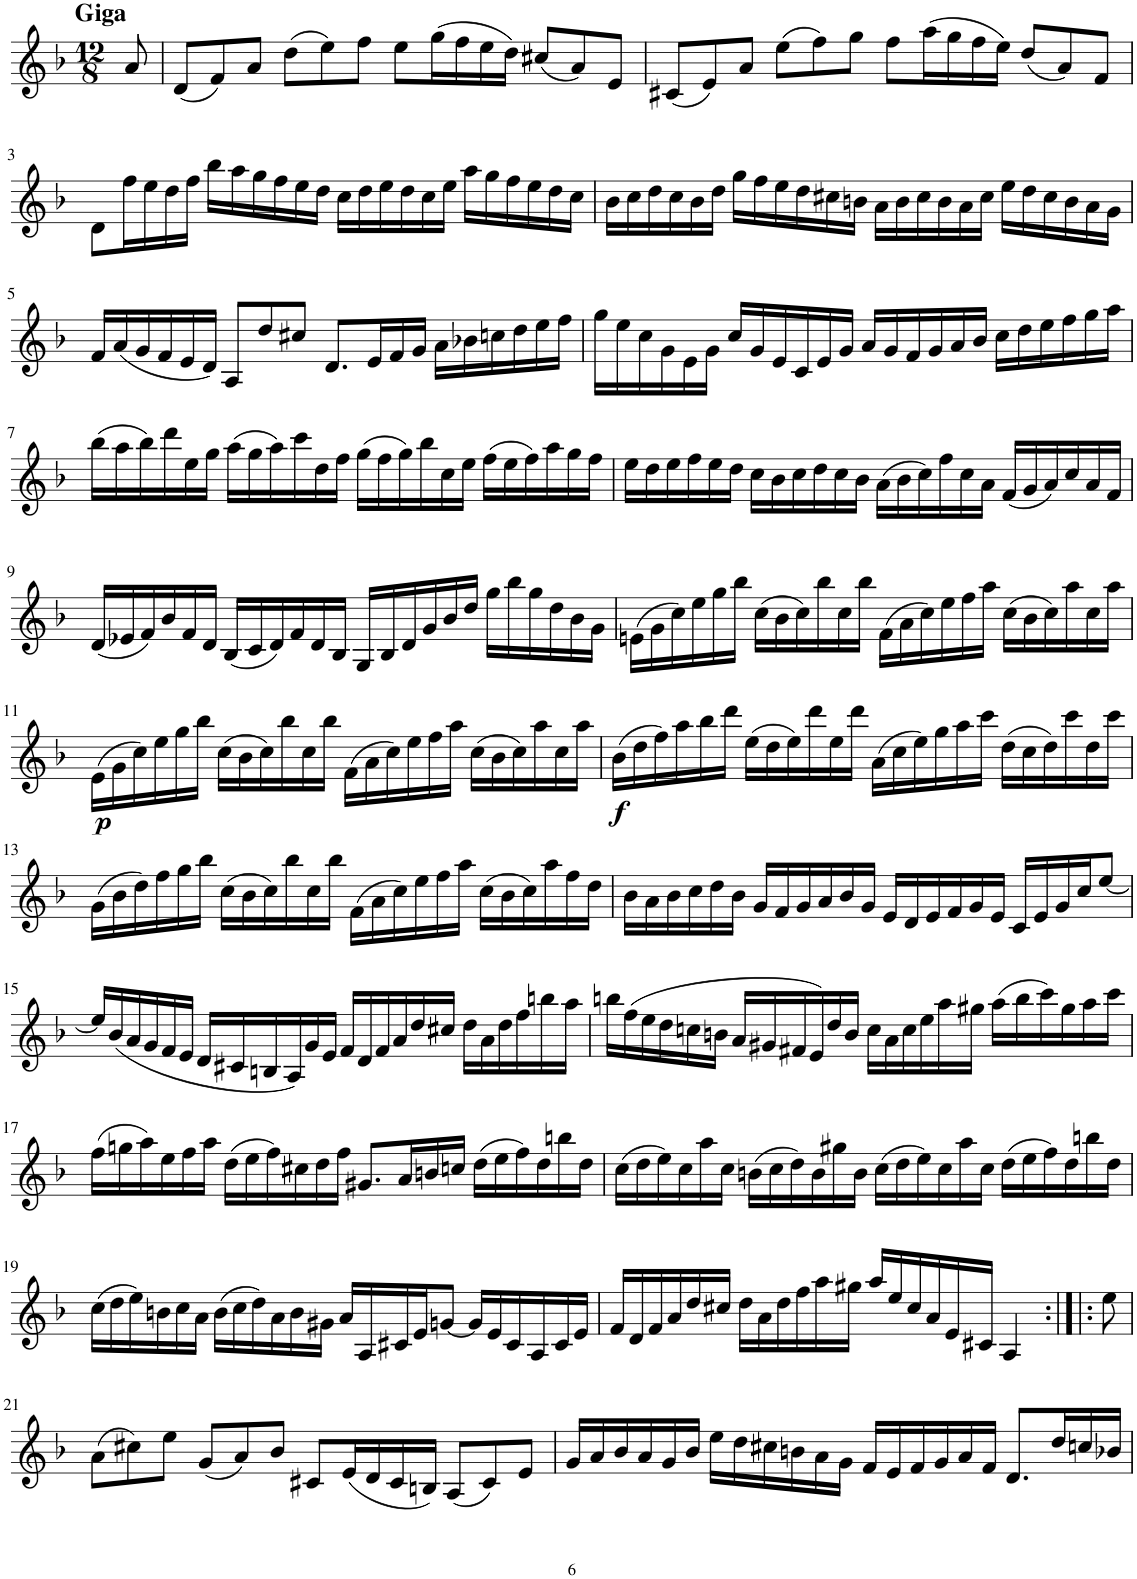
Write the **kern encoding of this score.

**kern	**dynam
*part1	*part1
*staff1	*staff1
*I"Violin	*
*I'Vln.	*
!!LO:PB:g=z
*clefG2	*
*k[b-]	*
*M12/8	*
=	=
!LO:TX:a:B:t=Giga	!
8a/	.
=1	=1
(8d/L	.
8f/)	.
8a/J	.
(8dd\L	.
8ee\)	.
8ff\J	.
8ee\L	.
(16gg\L	.
16ff\	.
16ee\	.
16dd\JJ)	.
(8cc#X/L	.
8a/)	.
8e/J	.
=2	=2
(8c#X/L	.
8e/)	.
8a/J	.
(8ee\L	.
8ff\)	.
8gg\J	.
8ff\L	.
(16aa\L	.
16gg\	.
16ff\	.
16ee\JJ)	.
(8dd/L	.
8a/)	.
8f/J	.
!!LO:LB:g=z
=3	=3
8d\L	.
16ff\L	.
16ee\	.
16dd\	.
16ff\JJ	.
16bb-\LL	.
16aa\	.
16gg\	.
16ff\	.
16ee\	.
16dd\JJ	.
16cc\LL	.
16dd\	.
16ee\	.
16dd\	.
16cc\	.
16ee\JJ	.
16aa\LL	.
16gg\	.
16ff\	.
16ee\	.
16dd\	.
16cc\JJ	.
=4	=4
16b-\LL	.
16cc\	.
16dd\	.
16cc\	.
16b-\	.
16dd\JJ	.
16gg\LL	.
16ff\	.
16ee\	.
16dd\	.
16cc#X\	.
16bn\JJ	.
16a\LL	.
16b\	.
16cc#\	.
16b\	.
16a\	.
16cc#\JJ	.
16ee\LL	.
16dd\	.
16cc#\	.
16b\	.
16a\	.
16g\JJ	.
!!LO:LB:g=z
=5	=5
16f/LL	.
(16a/	.
16g/	.
16f/	.
16e/	.
16d/JJ)	.
8A/L	.
8dd/	.
8cc#X/J	.
8.d/L	.
16e/L	.
16f/	.
16g/JJ	.
16a\LL	.
16b-X\	.
16ccn\	.
16dd\	.
16ee\	.
16ff\JJ	.
=6	=6
16gg\LL	.
16ee\	.
16cc\	.
16g\	.
16e\	.
16g\JJ	.
16cc/LL	.
16g/	.
16e/	.
16c/	.
16e/	.
16g/JJ	.
16a/LL	.
16g/	.
16f/	.
16g/	.
16a/	.
16b-/JJ	.
16cc\LL	.
16dd\	.
16ee\	.
16ff\	.
16gg\	.
16aa\JJ	.
!!LO:LB:g=z
=7	=7
(16bb-\LL	.
16aa\	.
16bb-\)	.
16ddd\	.
16ee\	.
16gg\JJ	.
(16aa\LL	.
16gg\	.
16aa\)	.
16ccc\	.
16dd\	.
16ff\JJ	.
(16gg\LL	.
16ff\	.
16gg\)	.
16bb-\	.
16cc\	.
16ee\JJ	.
(16ff\LL	.
16ee\	.
16ff\)	.
16aa\	.
16gg\	.
16ff\JJ	.
=8	=8
16ee\LL	.
16dd\	.
16ee\	.
16ff\	.
16ee\	.
16dd\JJ	.
16cc\LL	.
16b-\	.
16cc\	.
16dd\	.
16cc\	.
16b-\JJ	.
(16a\LL	.
16b-\	.
16cc\)	.
16ff\	.
16cc\	.
16a\JJ	.
(16f/LL	.
16g/	.
16a/)	.
16cc/	.
16a/	.
16f/JJ	.
!!LO:LB:g=z
=9	=9
(16d/LL	.
16e-X/	.
16f/)	.
16b-/	.
16f/	.
16d/JJ	.
(16B-/LL	.
16c/	.
16d/)	.
16f/	.
16d/	.
16B-/JJ	.
16G/LL	.
16B-/	.
16d/	.
16g/	.
16b-/	.
16dd/JJ	.
16gg\LL	.
16bb-\	.
16gg\	.
16dd\	.
16b-\	.
16g\JJ	.
=10	=10
(16en\LL	.
16g\	.
16cc\)	.
16ee\	.
16gg\	.
16bb-\JJ	.
(16cc\LL	.
16b-\	.
16cc\)	.
16bb-\	.
16cc\	.
16bb-\JJ	.
(16f\LL	.
16a\	.
16cc\)	.
16ee\	.
16ff\	.
16aa\JJ	.
(16cc\LL	.
16b-\	.
16cc\)	.
16aa\	.
16cc\	.
16aa\JJ	.
!!LO:LB:g=z
=11	=11
!	!LO:DY:b
(16e\LL	p
16g\	.
16cc\)	.
16ee\	.
16gg\	.
16bb-\JJ	.
(16cc\LL	.
16b-\	.
16cc\)	.
16bb-\	.
16cc\	.
16bb-\JJ	.
(16f\LL	.
16a\	.
16cc\)	.
16ee\	.
16ff\	.
16aa\JJ	.
(16cc\LL	.
16b-\	.
16cc\)	.
16aa\	.
16cc\	.
16aa\JJ	.
=12	=12
!	!LO:DY:b
(16b-\LL	f
16dd\	.
16ff\)	.
16aa\	.
16bb-\	.
16ddd\JJ	.
(16ee\LL	.
16dd\	.
16ee\)	.
16ddd\	.
16ee\	.
16ddd\JJ	.
(16a\LL	.
16cc\	.
16ee\)	.
16gg\	.
16aa\	.
16ccc\JJ	.
(16dd\LL	.
16cc\	.
16dd\)	.
16ccc\	.
16dd\	.
16ccc\JJ	.
!!LO:LB:g=z
=13	=13
(16g\LL	.
16b-\	.
16dd\)	.
16ff\	.
16gg\	.
16bb-\JJ	.
(16cc\LL	.
16b-\	.
16cc\)	.
16bb-\	.
16cc\	.
16bb-\JJ	.
(16f\LL	.
16a\	.
16cc\)	.
16ee\	.
16ff\	.
16aa\JJ	.
(16cc\LL	.
16b-\	.
16cc\)	.
16aa\	.
16ff\	.
16dd\JJ	.
=14	=14
16b-\LL	.
16a\	.
16b-\	.
16cc\	.
16dd\	.
16b-\JJ	.
16g/LL	.
16f/	.
16g/	.
16a/	.
16b-/	.
16g/JJ	.
16e/LL	.
16d/	.
16e/	.
16f/	.
16g/	.
16e/JJ	.
16c/LL	.
16e/	.
16g/	.
16cc/J	.
[8ee/J	.
!!LO:LB:g=z
=15	=15
16ee/LL]	.
(16b-/	.
16a/	.
16g/	.
16f/	.
16e/JJ	.
16d/LL	.
16c#X/	.
16Bn/	.
16A/)	.
16g/	.
16e/JJ	.
16f/LL	.
16d/	.
16f/	.
16a/	.
16dd/	.
16cc#X/JJ	.
16dd\LL	.
16a\	.
16dd\	.
16ff\	.
16bbn\	.
16aa\JJ	.
=16	=16
16bbn\LL	.
(16ff\	.
16ee\	.
16dd\	.
16ccn\	.
16bn\JJ	.
16a/LL	.
16g#X/	.
16f#X/	.
16e/)	.
16dd/	.
16b/JJ	.
16cc\LL	.
16a\	.
16cc\	.
16ee\	.
16aa\	.
16gg#X\JJ	.
(16aa\LL	.
16bb\	.
16ccc\)	.
16gg#\	.
16aa\	.
16ccc\JJ	.
!!LO:LB:g=z
=17	=17
(16ff\LL	.
16ggn\	.
16aa\)	.
16ee\	.
16ff\	.
16aa\JJ	.
(16dd\LL	.
16ee\	.
16ff\)	.
16cc#X\	.
16dd\	.
16ff\JJ	.
8.g#X/L	.
16a/L	.
16bn/	.
16ccn/JJ	.
(16dd\LL	.
16ee\	.
16ff\)	.
16dd\	.
16bbn\	.
16dd\JJ	.
=18	=18
(16cc\LL	.
16dd\	.
16ee\)	.
16cc\	.
16aa\	.
16cc\JJ	.
(16bn\LL	.
16cc\	.
16dd\)	.
16b\	.
16gg#X\	.
16b\JJ	.
(16cc\LL	.
16dd\	.
16ee\)	.
16cc\	.
16aa\	.
16cc\JJ	.
(16dd\LL	.
16ee\	.
16ff\)	.
16dd\	.
16bbn\	.
16dd\JJ	.
!!LO:LB:g=z
=19	=19
(16cc\LL	.
16dd\	.
16ee\)	.
16bn\	.
16cc\	.
16a\JJ	.
(16b\LL	.
16cc\	.
16dd\)	.
16a\	.
16b\	.
16g#X\JJ	.
16a/LL	.
16A/	.
16c#X/	.
16e/J	.
[8gn/J	.
16g/LL]	.
16e/	.
16c#/	.
16A/	.
16c#/	.
16e/JJ	.
=20	=20
16f/LL	.
16d/	.
16f/	.
16a/	.
16dd/	.
16cc#X/JJ	.
16dd\LL	.
16a\	.
16dd\	.
16ff\	.
16aa\	.
16gg#X\JJ	.
16aa/LL	.
16ee/	.
16cc#/	.
16a/	.
16e/	.
16c#X/JJ	.
4A/	.
=20X1:|!|:	=20X1:|!|:
8ee\	.
!!LO:LB:g=z
=21	=21
(8a\L	.
8cc#X\)	.
8ee\J	.
(8g/L	.
8a/)	.
8b-/J	.
8c#X/L	.
(16e/L	.
16d/	.
16c#/	.
16Bn/JJ)	.
(8A/L	.
8c#/)	.
8e/J	.
=22	=22
16g/LL	.
16a/	.
16b-/	.
16a/	.
16g/	.
16b-/JJ	.
16ee\LL	.
16dd\	.
16cc#X\	.
16bn\	.
16a\	.
16g\JJ	.
16f/LL	.
16e/	.
16f/	.
16g/	.
16a/	.
16f/JJ	.
8.d/L	.
16dd/L	.
16ccn/	.
16b-X/JJ	.
=	=
*-	*-
